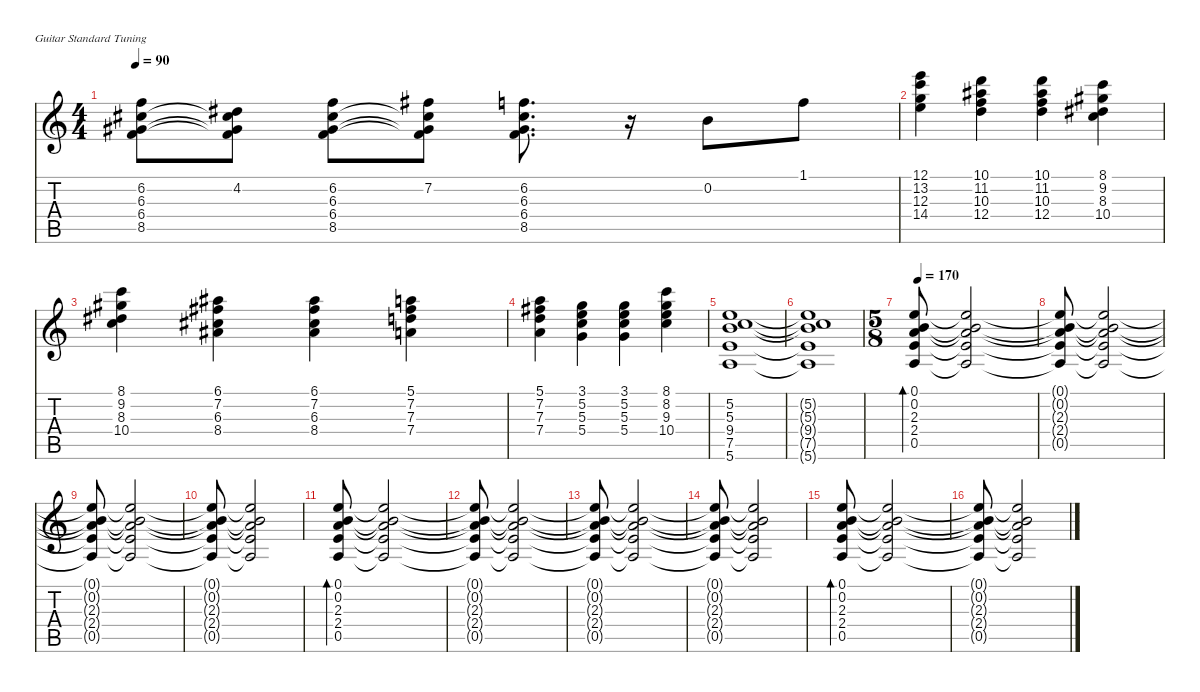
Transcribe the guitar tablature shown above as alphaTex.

\defaultSystemsLayout 4
\hideDynamics
\bracketExtendMode nobrackets
\singleTrackTrackNamePolicy hidden
\multiTrackTrackNamePolicy hidden
\firstSystemTrackNameMode fullname
\firstSystemTrackNameOrientation horizontal
\otherSystemsTrackNameOrientation horizontal
\track ("clean guitar" "s.guit.") {instrument acousticguitarsteel}
\staff {score tabs}
\tuning (E4 B3 G3 D3 A2 E2)
\ts (4 4)
\tempo 90
\clef g2
\ks c
(6.2 6.3{acc #} 6.4{acc #} 8.5).8{dy f beam Down} (4.2{acc #} 6.3{t acc #} 6.4{t acc #} 8.5{t}).8{beam Down} (6.2 6.3{acc #} 6.4{acc #} 8.5).8{beam Down} (7.2{acc #} 6.3{t acc #} 6.4{t acc #} 8.5{t}).8{beam Down} (6.2 6.3{acc #} 6.4{acc #} 8.5).8{d beam Down} r.16{beam Down} 0.2.8{beam Down} 1.1.8{beam Down} |
(12.1 13.2 12.3 14.4).4{beam Down} (10.1 11.2{acc #} 10.3 12.4).4{beam Down} (10.1 11.2{acc #} 10.3 12.4).4{beam Down} (8.1 9.2{acc #} 8.3{acc #} 10.4).4{beam Down} |
(8.1 9.2{acc #} 8.3{acc #} 10.4).4{beam Down} (6.1{acc #} 7.2{acc #} 6.3{acc #} 8.4{acc #}).4{beam Down} (6.1{acc #} 7.2{acc #} 6.3{acc #} 8.4{acc #}).4{beam Down} (5.1 7.2{acc #} 7.3 7.4).4{beam Down} |
(5.1 7.2{acc #} 7.3 7.4).4{beam Down} (3.1 5.2 5.3 5.4).4{beam Down} (3.1 5.2 5.3 5.4).4{beam Down} (8.1 8.2 9.3 10.4).4{beam Down} |
(5.2 5.3 9.4 7.5 5.6).1{beam Up} |
(5.2{t} 5.3{t} 9.4{t} 7.5{t} 5.6{t}).1{beam Up} |
\ts (5 8)
\tempo 170
(0.1 0.2 2.3 2.4 0.5).8{bd 240 beam Up} (0.1{t} 0.2{t} 2.3{t} 2.4{t} 0.5{t}).2{beam Up} |
(0.1{t} 0.2{t} 2.3{t} 2.4{t} 0.5{t}).8{beam Up} (0.1{t} 0.2{t} 2.3{t} 2.4{t} 0.5{t}).2{beam Up} |
(0.1{t} 0.2{t} 2.3{t} 2.4{t} 0.5{t}).8{beam Up} (0.1{t} 0.2{t} 2.3{t} 2.4{t} 0.5{t}).2{beam Up} |
(0.1{t} 0.2{t} 2.3{t} 2.4{t} 0.5{t}).8{beam Up} (0.1{t} 0.2{t} 2.3{t} 2.4{t} 0.5{t}).2{beam Up} |
(0.1 0.2 2.3 2.4 0.5).8{bd 240 beam Up} (0.1{t} 0.2{t} 2.3{t} 2.4{t} 0.5{t}).2{beam Up} |
(0.1{t} 0.2{t} 2.3{t} 2.4{t} 0.5{t}).8{beam Up} (0.1{t} 0.2{t} 2.3{t} 2.4{t} 0.5{t}).2{beam Up} |
(0.1{t} 0.2{t} 2.3{t} 2.4{t} 0.5{t}).8{beam Up} (0.1{t} 0.2{t} 2.3{t} 2.4{t} 0.5{t}).2{beam Up} |
(0.1{t} 0.2{t} 2.3{t} 2.4{t} 0.5{t}).8{beam Up} (0.1{t} 0.2{t} 2.3{t} 2.4{t} 0.5{t}).2{beam Up} |
(0.1 0.2 2.3 2.4 0.5).8{bd 240 beam Up} (0.1{t} 0.2{t} 2.3{t} 2.4{t} 0.5{t}).2{beam Up} |
(0.1{t} 0.2{t} 2.3{t} 2.4{t} 0.5{t}).8{beam Up} (0.1{t} 0.2{t} 2.3{t} 2.4{t} 0.5{t}).2{beam Up}
